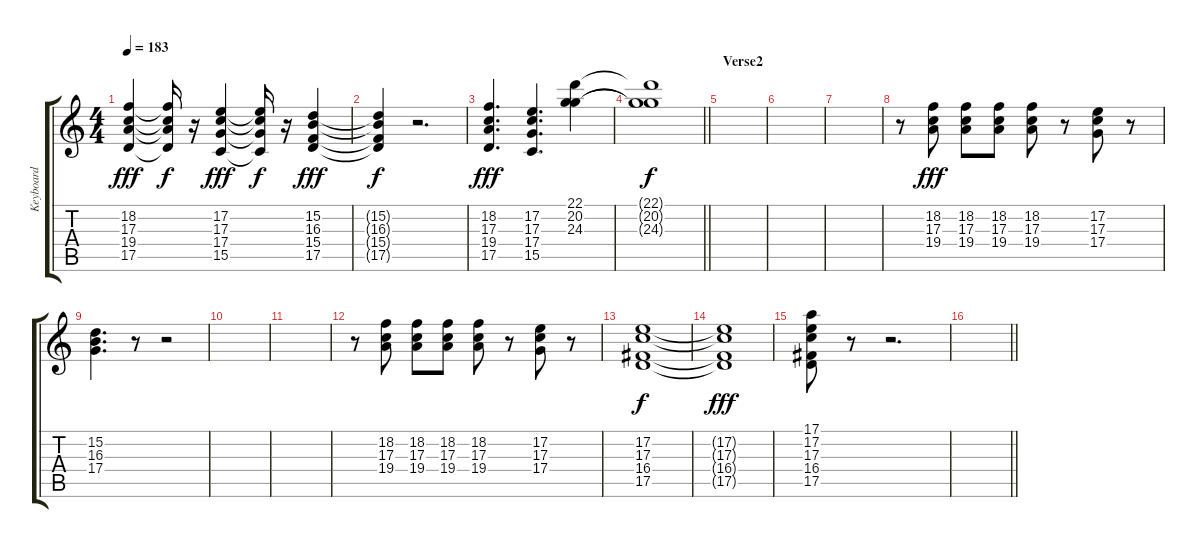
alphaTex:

\track ("Keyboard" "Keyboard") {instrument drawbarorgan}
\staff {score tabs}
\tuning (E4 B3 G3 D3 A2 E2) {hide}
\ts (4 4)
\tempo 183
\clef g2
\ks c
(18.2 17.3 19.4 17.5).4{dy fff} (18.2{t} 17.3{t} 19.4{t} 17.5{t}).16{dy f} r.16 (17.2 17.3 17.4 15.5).4{dy fff} (17.2{t} 17.3{t} 17.4{t} 15.5{t}).16{dy f} r.16 (15.2 16.3 15.4 17.5).4{dy fff} |
(15.2{t} 16.3{t} 15.4{t} 17.5{t}).4{dy f} r.2{d} |
(18.2 17.3 19.4 17.5).4{d dy fff} (17.2 17.3 17.4 15.5).4{d} (22.1 20.2 24.3).4 |
\barLineRight lightlight
(22.1{t} 20.2{t} 24.3{t}).1{dy f} |
\section ("" "Verse2")
|
|
|
r.8 (18.2 17.3 19.4).8{dy fff} (18.2 17.3 19.4).8 (18.2 17.3 19.4).8 (18.2 17.3 19.4).8 r.8 (17.2 17.3 17.4).8 r.8 |
(15.2 16.3 17.4).4{d} r.8 r.2 |
|
|
r.8 (18.2 17.3 19.4).8 (18.2 17.3 19.4).8 (18.2 17.3 19.4).8 (18.2 17.3 19.4).8 r.8 (17.2 17.3 17.4).8 r.8 |
(17.2 17.3 16.4 17.5).1{dy f} |
(17.2{t} 17.3{t} 16.4{t} 17.5{t}).1{dy fff} |
(17.1 17.2 17.3 16.4 17.5).8 r.8 r.2{d} |
\barLineRight lightlight
